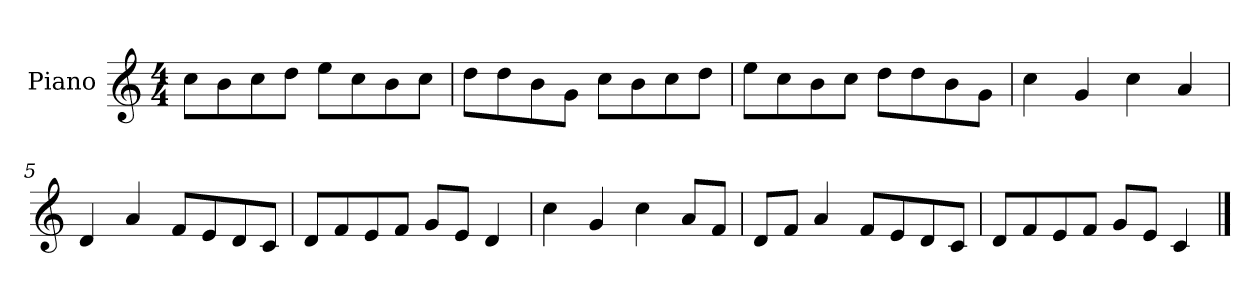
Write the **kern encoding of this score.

**kern
*part1
*staff1
*I"Piano
*I'P-no
*clefG2
*k[]
*M4/4
*MM90
=1
8cc\L
8b\
8cc\
8dd\J
8ee\L
8cc\
8b\
8cc\J
=2
8dd\L
8dd\
8b\
8g\J
8cc\L
8b\
8cc\
8dd\J
=3
8ee\L
8cc\
8b\
8cc\J
8dd\L
8dd\
8b\
8g\J
=4
4cc\
4g/
4cc\
4a/
=5
4d/
4a/
8f/L
8e/
8d/
8c/J
!!LO:LB:g=z
=6
8d/L
8f/
8e/
8f/J
8g/L
8e/J
4d/
=7
4cc\
4g/
4cc\
8a/L
8f/J
=8
8d/L
8f/J
4a/
8f/L
8e/
8d/
8c/J
=9
8d/L
8f/
8e/
8f/J
8g/L
8e/J
4c/
==
*-
